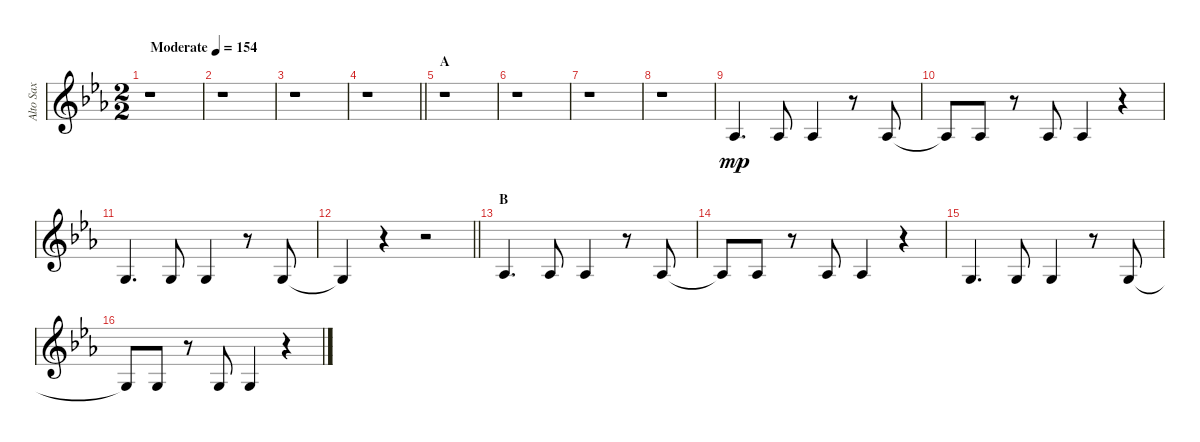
\track ("Alto Sax" "Alto Sax") {instrument altosax}
\staff {score}
\tuning (E4 B3 G3 D3 A2 E2) {hide}
\ts (2 2)
\tempo (154 "Moderate")
\clef g2
\ks eb
r.1{dy mp instrument altosax} |
r.1 |
r.1 |
\barLineRight lightlight
r.1 |
\section ("" "A")
r.1 |
r.1 |
r.1 |
r.1 |
1.3.4{d} 1.3.8 1.3.4 r.8 1.3.8 |
1.3{t}.8 1.3.8 r.8 1.3.8 1.3.4 r.4 |
0.3.4{d} 0.3.8 0.3.4 r.8 0.3.8 |
\barLineRight lightlight
0.3{t}.4 r.4 r.2 |
\section ("" "B")
1.3.4{d} 1.3.8 1.3.4 r.8 1.3.8 |
1.3{t}.8 1.3.8 r.8 1.3.8 1.3.4 r.4 |
0.3.4{d} 0.3.8 0.3.4 r.8 0.3.8 |
0.3{t}.8 0.3.8 r.8 0.3.8 0.3.4 r.4
